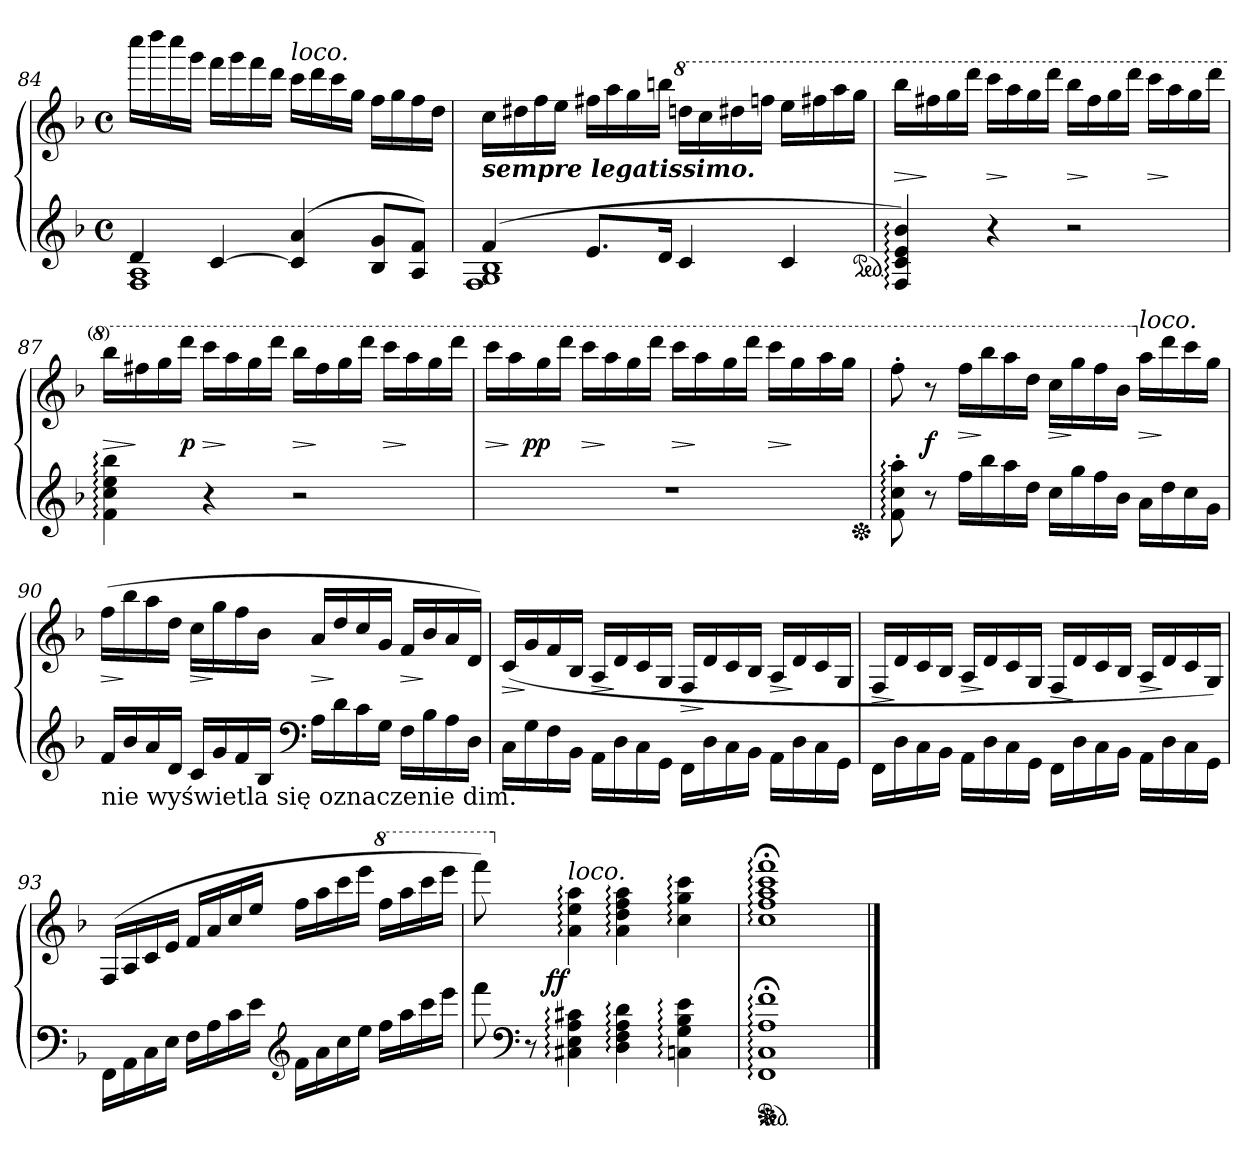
**kern	**kern	**dynam
*part1	*part1	*part1
*staff2	*staff1	*staff1/2
*clefG2	*clefG2	*
*k[b-]	*k[b-]	*
*M2/2	*M2/2	*
*met(c)	*met(c)	*
=84	=84	=84
*^	*	*
4d	1F 1A	16ccccLL	.
.	.	16dddd	.
.	.	16cccc	.
.	.	16gggJJ	.
[4c	.	16fffLL	.
.	.	16ggg	.
.	.	16fff	.
.	.	16dddJJ	.
!	!	!LO:TX:a:i:t=loco.	!
(>4c] 4a	.	16cccLL	.
.	.	16ddd	.
.	.	16ccc	.
.	.	16ggJJ	.
8B- 8gL	.	16ffLL	.
.	.	16gg	.
8A 8fJ)	.	16ff	.
.	.	16ddJJ	.
=85	=85	=85	=85
!	!	!LO:TX:b:Bi:t=sempre legatissimo.	!
(<4f	1F 1G 1B-	16ccLL	.
.	.	16dd#X	.
.	.	16ff	.
.	.	16eeJJ	.
8.eL	.	16ff#XLL	.
.	.	16aa	.
.	.	16gg	.
16dJk	.	16bbnJJ	.
*	*	*8va	*
4c	.	16dddnLL	.
.	.	16ccc	.
.	.	16ddd#X	.
.	.	16fffnJJ	.
4c	.	16eeeLL	.
.	.	16fff#X	.
.	.	16aaa	.
*ped	*	*	*
.	.	16gggJJ	.
*v	*v	*	*
=86	=86	=86
4F: 4c: 4e: 4b-:)	16bbb-LL	>
.	16fff#X	]
.	16ggg	.
.	16ddddJJ	.
4r	16ccccLL	>
.	16aaa	]
.	16ggg	.
.	16ddddJJ	.
2r	16bbb-LL	>
.	16fff#	]
.	16ggg	.
.	16ddddJJ	.
.	16ccccLL	>
.	16aaa	]
.	16ggg	.
.	16ddddJJ	.
=87	=87	=87
4f: 4cc: 4ee: 4bb-:	16bbb-LL	>
.	16fff#X	]
.	16ggg	.
.	16ddddJJ	p
4r	16ccccLL	>
.	16aaa	]
.	16ggg	.
.	16ddddJJ	.
2r	16bbb-LL	>
.	16fff#	]
.	16ggg	.
.	16ddddJJ	.
.	16ccccLL	>
.	16aaa	]
.	16ggg	.
.	16ddddJJ	.
=88	=88	=88
*	*^	*
1rdd	16ccccLL	16.ryy	>
.	16aaa	.	]
.	.	2ryy	pp
.	16ggg	.	.
.	16ddddJJ	.	.
.	16ccccLL	.	>
.	16aaa	.	]
.	16ggg	.	.
.	16ddddJJ	.	.
.	16ccccLL	.	>
.	16aaa	.	]
.	.	4ryy	.
.	16ggg	.	.
.	16ddddJJ	.	.
.	16ccccLL	.	>
.	16ggg	.	]
.	.	8ryy	.
.	16aaa	.	.
.	16gggJJ	.	.
.	.	32ryy	.
*Xped	*	*	*
*	*v	*v	*
=89	=89	=89
8f:'> 8cc:'> 8aa:'>	8fff'>	.
8r	8r	f
!	!	!LO:HP:b
16ffLL	16fffLL	>
16bb-	16bbb-	]
16aa	16aaa	.
16ddJJ	16dddJJ	.
!	!	!LO:HP:b
16ccLL	16cccLL	>
16gg	16ggg	]
16ff	16fff	.
16b-JJ	16bb-JJ	.
*	*X8va	*
!	!LO:TX:a:i:t=loco.	!
!	!	!LO:HP:b
16aLL	16aaLL	>
16dd	16ddd	]
16cc	16ccc	.
16gJJ	16ggJJ	.
=90	=90	=90
!LO:TX:b:t=nie wyświetla się oznaczenie dim.	!	!
!	!	!LO:HP:n=1:b
16fLL	(>16ffLL	> >
16b-	16bb-	] ]
16a	16aa	.
16dJJ	16ddJJ	.
!	!	!LO:HP:n=1:b
16cLL	16ccLL	> >
16g	16gg	] ]
16f	16ff	.
16B-JJ	16b-JJ	.
*clefF4	*	*
!	!	!LO:HP:n=1:b
16ALL	16a/LL	> >
16d	16dd	] ]
16c	16cc	.
16GJJ	16gJJ	.
!	!	!LO:HP:n=1:b
16FLL	16fLL	> >
16B-	16b-	] ]
16A	16a	.
16DJJ	16dJJ)	.
=91	=91	=91
16C\LL	(>16cLL	>
16G	16g	]
16F	16f	.
16BB-JJ	16B-JJ	.
16AA\LL	16A/LL	>
16D\	16d/	]
16C\	16c/	.
16GG\JJ	16G/JJ	.
16FF\LL	16F/LL	>
16D\	16d/	]
16C\	16c/	.
16BB-\JJ	16B-/JJ	.
16AA\LL	16A/LL	>
16D\	16d/	]
16C\	16c/	.
16GG\JJ	16G/JJ	.
=92	=92	=92
16FF\LL	16F/LL	>
16D\	16d/	]
16C\	16c/	.
16BB-\JJ	16B-/JJ	.
16AA\LL	16A/LL	>
16D\	16d/	]
16C\	16c/	.
16GG\JJ	16G/JJ	.
16FF\LL	16F/LL	>
16D\	16d/	]
16C\	16c/	.
16BB-\JJ	16B-/JJ	.
16AA\LL	16A/LL	>
16D\	16d/	]
16C\	16c/	.
16GG\JJ	16G/JJ)	.
=93	=93	=93
16FF\LL	(>16F/LL	.
16AA\	16A/	.
16C\	16c/	.
16EJJ	16eJJ	.
16FLL	16f/LL	.
16A	16a	.
16c	16cc	.
16eJJ	16eeJJ	.
*clefG2	*	*
16fLL	16ffLL	.
16a	16aa	.
16cc	16ccc	.
16eeJJ	16eeeJJ	.
*	*8va	*
16ffLL	16fffLL	.
16aa	16aaa	.
16ccc	16cccc	.
16eeeJJ	16eeeeJJ	.
=94	=94	=94
*	*^	*
8fff	8ffff)	8.ryy	.
*clefF4	*	*	*
*	*X8va	*	*
8r	8ryy	.	.
.	.	2ryy	ff
!	!LO:TX:a:i:t=loco.	!	!
4C#X: 4E: 4A: 4c#X:	4a: 4ee: 4aa:	.	.
4D: 4F: 4A: 4d:	4a: 4dd: 4ff: 4aa:	.	.
.	.	4ryy	.
4Cn: 4G: 4B-: 4e:	4cc: 4gg: 4ccc:	.	.
.	.	16ryy	.
=95	=95	=95	=95
!LO:TX:b:t=brak oznaczenia arpeggio przy 1f	!	!	!
*	*v	*v	*
*ped	*	*
*Xped	*	*
1FF;: 1C;: 1A;: 1f;:	1cc;<: 1ff;<: 1aa;<: 1ccc;<: 1fff;<:	.
==	==	==
*-	*-	*-
